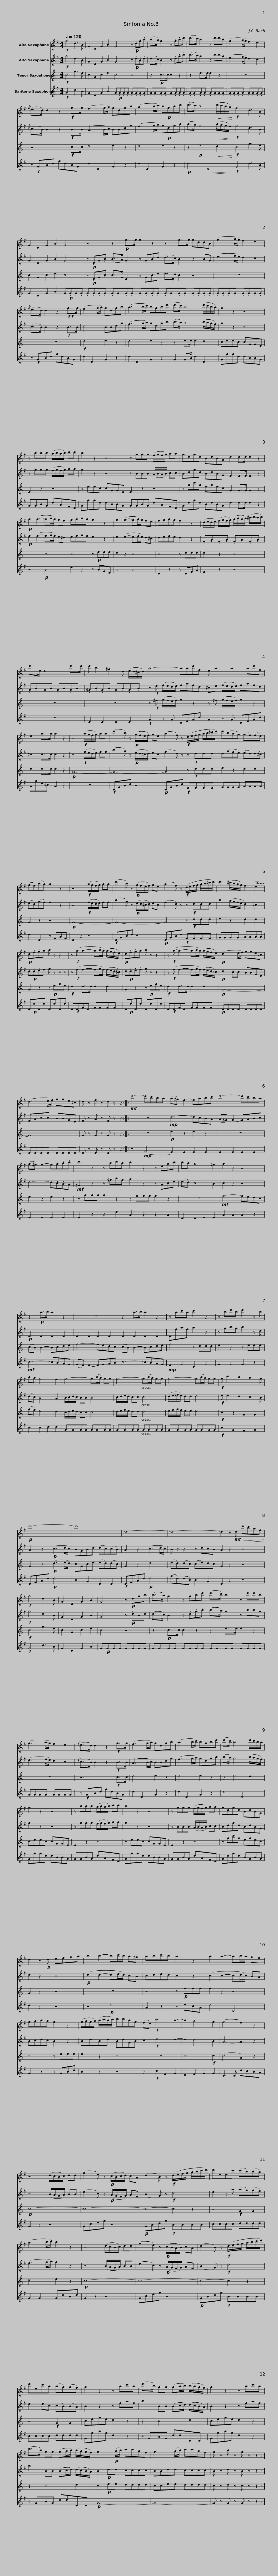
X:1
%%score 1 2 3 4
L:1/8
Q:1/4=120
M:4/4
I:linebreak $
K:none
V:1 treble transpose=-9
V:2 treble transpose=-9
V:3 treble transpose=-14
V:4 treble transpose=-21
V:1
[K:G]!f! g4 d3 B | G2 D2 G2 B2 | G4 z!p! .d.g.b | (b>a) g2 z .g.b.d' | (d'>c') b2 z d'd'b |$ %5
 (g3 a/g/) f2 e2 |{/f} (e>d) d2 z2!f! g>g | (f3 g/a/) gdgb | (a3 b/c'/) b!p!gbd' | (d'>c') b4!<(! (d'/c'/b/a/)!<)! |$ %10
!f! g4 d3 B | G2 D2 G2 B2 | G4 z4 | z2!p! g>g g2 z2 | z2 g>g gddB | %15
 (g3 a/g/) f2 e2 |${/f} (e>d) d2 z2!f!!f! g>g | (f3 g/a/) gdgb | (a3 b/c'/) bgbd' | (d'>c') b4 (d'/c'/b/a/) | %20
 g2 z2 z4 |$ z bbb (a/b/a/b/) c'c' | b2 z2 z4 | z ggg (f/g/f/g/) aa | gdgd BdBG | %25
 d2 d>d d2 z2 |$!p! a2 (a2- ab/a/) gf | gaba g2 z2 | g2 (g2- ga/)g/ fe | fgag f2 z2 |$ %30
 (d/e/d/e/) (f/g/f/g/) (a/b/a/b/) (^c'/d'/c'/d'/) | d'>e e4 d'>d' | d' b2 ^g2 d (e/d/^c/d/) |$ a4- aad'f | e a2 a2 ad'f | %35
 e2 a>a a2 z2 | z4!f! (a/g/f/g/) aa | (d'2 b) z!p! (g/f/e/f/) ge |$ (a2 f) z!f! (d/e/f/g/ a/b/^c'/d'/) | d'(bag) (gf)(fe) | %40
 (gf)(ba) a2 z2 | z4!f! (a/g/f/g/) aa |$ (d'2 b) z!p! (g/f/e/f/) ge | (a2 f) z!f! (d/e/f/g/ a/b/^c'/d'/) | d'2 (^c'/b/a/g/) f2 !trill(!Te2!trill)! | %45
!p! d.f.g.a b z z2 |$ z!f! (a a2- ab/a/) (a/g/f/e/) |!p! d.f.g.a b z z2 | z!f! (a- a2- ab/a/) (a/g/f/e/) |!p! (d3 e/f/) gge^c |$ %50
 (d3 e/f/) gge^c | d z f z d z z2 ::!mf! d'4- d'c'ba | (a^g) f2- fabc' | d'4- d'c'ba |$ %55
 (a^g) g2- g.a.b.c' | d'2 z2 z bd'b | c'2 z2 z eac' | c'b a4 ^g2 | a2 z2 z4 | %60
 z2!p! a>b a2 z2 |$ z8 | z2 a>b a2 z2 | z ac'a c'2 z2 | z bd'b d'2 z b | %65
 ba g4 f2 |$ g4- g(b/a/) gg | g4- g(b/a/) gg | g4- g(b/a/) gg |!f! g c'2 b2 a2 g |$ %70
!p! d'8- | d'8 | d8- | d8- | d2 z!mf! d!<(! d'c'af!<)! | %75
!f! g4 d3 B |$ G2 D2 G2 B2 | G4 z!p! dgb | (b>a) g2 z gbd' | (d'>c') b2 z d'd'b | %80
 (g3 a/g/) f2 e2 |${/f} (e>d) d2 z2!f! g>g | (f3 g/a/) gdgb | (a3 b/c'/) bgbd' | (d'>c') b4 d'/c'/b/a/ | %85
 g2 z2 z4 |$ z bbb (a/b/a/b/) c'c' | b2 z2 z4 | z ggg (f/g/f/g/) aa | gdgd BdBG | %90
 d2 z!p! d efga |$ b2 b2- bc'/b/ a^g | abc'b a2 z2 | a2 a2- ab/a/ gf | gaba g2 z2 | %95
 (g/a/g/a/) (b/c'/b/c'/) d'd'bg |$ (fe)!f! c'4 b2- | b2 a4 g2 | (g4 f2) z2 | z4 (d/c/B/c/) dd | %100
 (g2 e) z!p! (c/B/c/d/) cA |$ (d2 B) z!f! (d/e/f/g/ a/b/c'/d'/) | d'eec' (c'b)(ba) | (a3 b/c'/) b2 z2 | z4 (d/c/B/c/) dd |$ %105
 (g2 e) z!p! (c/B/A/B/) cA | (d2 B) z!f! (d/e/f/g/ a/b/c'/d'/) | d'ec'a (ag)(gf) | g2 z2 z ac'a |$ (d'>b) gg (ga/b/) (b/a/g/f/) | %110
 g2 z2 z ac'a | (d'>b) gg (ga/b/) (b/a/g/f/) | g3!p! (a/b/) c'c'af |$ g3 (a/b/) c'c'af | g z b z g z z2 :| %115
V:2
[K:G]!f! g4 d3 B | G2 D2 G2 B2 | G4 z!p! .d.B.d | (d>c) B2 z .d.g.b | (b>a) g2 z bbg |$ %5
 (e3 f/e/) d2 c2 |{/d} (c>B) B2 z2!f! B>B | (A3 B/c/) BBdg | (f3 g/a/) g!p!dgb | (b>a) g4!<(! (b/a/g/f/)!<)! |$ %10
!f! g4 d3 B | G2 D2 G2 B2 | G4 z!p! .D.G.B | (B>A) G2 z GBd | (d>c) B2 z2 BG | %15
 (e3 f/e/) d2 c2 |$ (c>B) B2 z2!f! B>B | c4 BBdg | (f3 g/a/) gdgb | (b>a) g4 (b/a/g/f/) | %20
 g2 z2 z4 |$ z ggg (f/g/f/g/) aa | g2 z2 z4 | z BBB (A/B/A/B/) cc | Bdgd BdBG | %25
 F2 F>F F2 z2 |$!p! f2 (f2- fg/f/) e^d | efgf e2 z2 | e2 (e2- ef/e/) d^c | defe d2 z2 |$ %30
 .F.A.F.A .F.A.F.A | .G.B.G.B .G.B.G.B | .^G.B.G.B .G.B.G.B |$ z!f! e (f/e/d/e/) fafd | ^ce (f/e/d/e/) fafd | %35
 ^c2 c>c c2 z2 | z4!f! (f/e/d/e/) ff | (b2 g) z!p! (e/d/^c/d/) ec |$ (f2 d) z z!f! ddd | d(gfe) (ed)(d^c) | %40
 (ed)(gf) f2 z2 | z4!f! (f/e/d/e/) ff |$ (b2 g) z!p! (e/d/^c/d/) ec | (f2 d) z z!f! ddd | b2 (a/g/f/e/ d2) ^c2 | %45
 d!p!.d.e.f g z z z |$ z!f! (f f2- fg/f/) (f/e/d/^c/) | d!p!.d.e.f g z z2 | z!f! (f f2- fg/f/) (f/e/d/^c/) |!p! d2 cc BBGE |$ %50
 FAcc BBGE | F z A z F z z2 :: z8 |!mp! d4- dcBA | (A^G) G2- GABc |$ %55
 d4- d.c.B.A |!mf! ^G2 z2 z ^gbg | a2 z2 z Ace | (ed) c4 B2 | c2 z2 z4 | %60
!p! D2 D2 D2 D2 |$ D2 D2 D2 D2 | D2 D2 D2 D2 | Dfaf a2 z2 | z gbg b2 z d | %65
 (dc) B4 A2 |$ B/c/d/c/ BB B4 | c/d/e/d/ cc c4 | (d/e/=f/e/) dd d4 |!f! e e2 d2 c2 B |$ %70
 A2 z2!p! (c3 d/c/) | BGBd (dc)(cB) | A2 z2 (c3 d/c/) | B z z2 z dcB | A2 z2 z4 | %75
!f! g4 d3 B |$ G2 D2 G2 B2 | G4 z!p! .d.B.d | (d>c) B2 z .d.g.b | (b>a) g2 z bbg | %80
 (e3 f/e/) d2 c2 |${/d} (c>B) B2 z2!f! B>B | (A3 B/c/) BBdg | (f3 g/a/) gdgb | (b>a) g4 (b/a/g/f/) | %85
 g2 z2 z4 |$ z ggg (f/g/f/g/) aa | g2 z2 z4 | z BBB (A/B/A/B/) cc | Bdgd BdBG | %90
 d2 z2 z4 |$!p! (d2 d2- de/d/) cB | cded c2 z2 | (c2 c2- cd/c/) BA | Bcdc B2 z2 | %95
 BdBd BdGB |$ c2!f! e4 d2- | d2 c4 B2 | A4- A2 z2 | z4 (B/A/G/A/) BB | %100
 (e2 c) z!p! (A/G/F/G/) AF |$ (B2 G) z!f! d4 | e2 z a (ag)(gf) | (f3 g/a/) g2 z2 | z4 (B/A/G/A/) BB |$ %105
 (e2 c) z!p! (A/G/F/G/) AF | (B2 G) z!f! d4 | e2 ec (cB)(BA) | B2 z2 z faf |$ b2 BB (Bc/d/) (d/c/B/A/) | %110
 B2 z2 z faf | b2 BB (Bc/d/) (d/c/B/A/) | B2!p! dd cccc |$ BBdd cccc | B z d z B z z2 :| %115
V:3
[K:C]!f! c4 g3 e | c2 G2 c2 e2 | c4 z4 | z2!p! c>c c2 z2 | z2 e>e e2 z2 |$ %5
 z8 | z6!f! c>c | d4 e2 z2 | d4 e2 z2 | z2!p! e4!<(! d2!<)! |$ %10
!f! c4 g3 e | c2 G2 c2 e2 | c4 z!p! .E.G.c | c>G E2 z Gce | e>d c2 z4 | %15
 z8 |$ z8 |!f! d4 e2 z2 | d4 e2 z2 | z2 e>e e2 d2 | %20
 ceec cGGE |$ E2 z2 z4 | z eec cGGE | E2 z2 z4 | z gc'g egec | %25
 G2 G>G G2 z2 |$ z8 | z4 z!p! eee | d2 z2 z4 | z4 z ddd |$ %30
 d2 z2 z4 | z8 | z8 |$ z!f! ^f (g/f/e/f/) g2 z2 | z ^f (g/f/e/f/) g2 z2 | %35
 d2 d>d d2 z2 |!p! G8- | G8- |$ G4 z!f! ddd | e2 z2 d2 d2 | %40
 G2 z2 z4 |!p! G8- |$ G8- | G4 z!f! ddd | e2 z2 d2 d2 | %45
 G2 z2 z!p! ege |$!f! d2 d>d d2 d2 | G2 z2 z!p! ege |!f! d2 d>d d2 d2 |!p! G8- |$ %50
 G8 | G z G z G z z2 :: z8 |!p! e2 z2 e2 z2 | z8 |$ %55
 e2 z2 e2 z2 | z ggg g2 z2 | z fff f2 z2 | z8 |!mf! f4- fedc | %60
 (cB) B2- Bcde |$ f4- fedc | (cB) B2- Bcde | f4 z ddd | e2 z2 z eee | %65
 (gf) e4 d2 |$ c/d/e/d/ cc c4 | d/e/f/e/ dd d4 | e/f/g/f/ ee e4 |!f! c2 z2 G2 G2 |$ %70
 G2 z2!p! (d3 e/d/) | cGce (ed)(dc) | G2 z2 d4 | (ed)(dc) (ce)dc | G2 z2 z4 | %75
!f! c4 g3 e |$ c2 G2 c2 e2 | c4 z4 | z2!p! c>c c2 z2 | z2 e>e e2 z2 | %80
 z8 |$ z6!f! c>c | d4 e2 z2 | d4 e2 z2 | z2 e4 d2 | %85
 ceec cGGE |$ E2 z2 z4 | z eec cGGE | E2 z2 z4 | z gc'g egec | %90
 G2 z2 z4 |$ z8 | z4 z!p! fff | f2 z2 z4 | z4 z eee | %95
 e2 z2 z4 |$ z8 | z6!f! c2 | (c4 G2) z2 |!p! c8- | %100
 c8- |$ c4- c2 z2 | z4!f! G2 G2 | d4 e2 z2 |!p! c8- |$ %105
 c8- | c4- c2 z2 | z4!f! G2 G2 | cege d2 z2 |$ z2 c4 d2 | %110
 cege d2 z2 | z2 c4 d2 | c2!p! ee dddd |$ ccee dddd | c z d z c z z2 :| %115
V:4
[K:G]!f! G4 d3 B | G2 D2 G2 B2 | G!p!.G.G.G .G.G.G.G | .G.G.G.G .G.G.G.G | .G.G.G.G .G.G.G.G |$ %5
 .G.G.G.G .G.G.G.G | z!f! GBd gdBG | d2 D2 G2 z2 | d2 D2 G2 z2 |!p! d4!<(! D4!<)! |$ %10
!f! G4 d3 B | G2 D2 G2 B2 | G!p!.G.G.G .G.G.G.G | .G.G.G.G .G.G.G.G | .G.G.G.G .G.G.G.G | %15
 .G.G.G.G .G.G.G.G |$ z!f! GBd gdBG | d2 D2 G2 z2 | d2 D2 G2 z2 | G2 G>B d2 D2 | %20
 Gggd dBBG |$ GGBG dAFD | Gggd dBBG | GGBG dAFD | Gdgd BdBG | %25
 d2 d>d d2 z2 |$ z4!p! B4 | e2 z2 z BGE | A4 A4 | D2 z2 z DFA |$ %30
 F2 z2 z4 | z8 | E2 E2 E2 E2 |$!f! A2 z A DFAd | A2 z A DFAd | %35
 Aae^c A2 z2 | z8 |!f! DGBd z4 |$!p! DGBd!f! FFFF | GGGG AAAA | %40
 d2 D2 z FAF | D2 z2 z4 |$!f! DGBd z4 |!p! DGBd!f! FFFF | GGGG AAAA | %45
 D!p!dDd DdDd |$ D!f!DFD FFFF | D!p!dDd DdDd | D!f!DFD FFFF |!p! DDDD DDDD |$ %50
 DDDD DDDD | D z D z D z z2 :: z4!mp! (F4 | E2) E2 E2 E2 | E2 E2 E2 E2 |$ %55
 E2 E2 E2 E2 | E2 z2 z2 e2 | A2 z2 z2 A2 | D2 D2 E2 E2 | A2 A2 A2 z2 | %60
!mf! c4- cBAG |$ (GF) F2- FGAB | c4- cBAG |!mp! F2 z2 D2 z2 | G2 z2 G2 z2 | %65
 c2 c2 d2 d2 |$ GGGG GGGG | GGGG GGGG | GGGG GGGG |!f! c2 G2 F2 G2 |$ %70
 DFAd!p! d4 | B2 G2 D2 D2 |!f! DFAd!p! d4 | (gd)(dB) B2 G2 | D2 z2 z4 | %75
!f! G4 d3 B |$ G2 D2 G2 B2 | G!p!GGG GGGG | GGGG GGGG | GGGG GGGG | %80
 GGGG GGGG |$ z!f! GBd gdBG | d2 D2 G2 z2 | d2 D2 G2 z2 | d4 D4 | %85
 Gggd dBBG |$ GGBG dAFD | Gggd dBBG | GGBG dAFD | Gdgd BGBG | %90
 d2 z2 z4 |$ z4!p! e4 | A2 z2 z ecA | d4 D4 | G2 z2 z GBd | %95
 B2 z2 z4 |$ z2!f! c2 F2 G2 | E2 F2 G2 G2 | D3 D dcBA | G2 z2 z4 | %100
 Gceg z4 |$!p! GBdg!f! BBBB | cccc dddd | G2 G2 GdBd | G2 z2 z4 |$ %105
 Gceg z4 |!p! GBdg!f! BBBB | cccc dddd | Ggbg d2 z2 |$ z GBG ddDD | %110
 Ggbg d2 z2 | z GBG ddDD |!p! G8- |$ G8- | G z G z G z z2 :| %115
